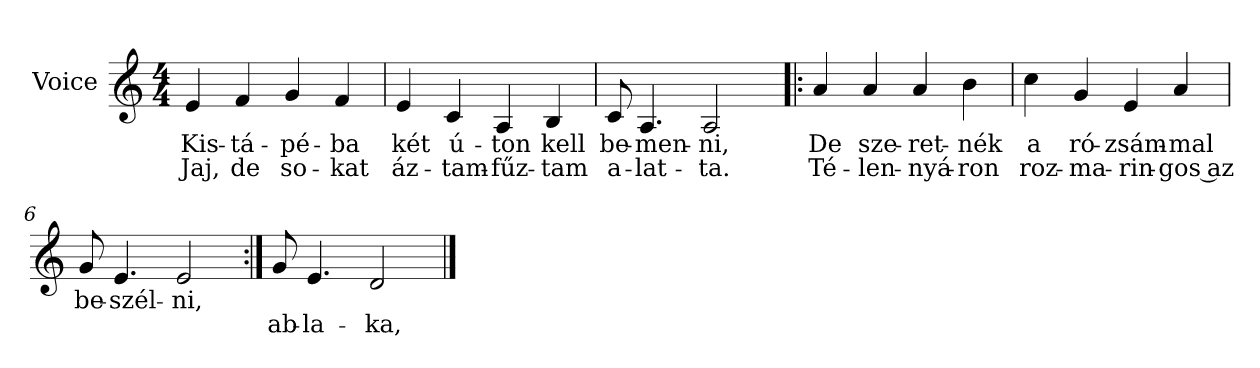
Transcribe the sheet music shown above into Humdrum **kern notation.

**kern	**text	**text
*part1	*part1	*part1
*staff1	*staff1	*staff1
*I"Voice	*	*
*clefG2	*	*
*k[]	*	*
*C:	*	*
*M4/4	*	*
=1	=1	=1
4e/	Kis-	Jaj,
4f/	-tá-	de
4g/	-pé-	so-
4f/	-ba	-kat
=2	=2	=2
4e/	két	áz-
4c/	ú-	tam-
4A/	-ton	-fűz-
4B/	kell	-tam
=3	=3	=3
8c/	be-	a-
4.A/	-men-	-lat-
2A/	-ni,	-ta.
=4!|:	=4!|:	=4!|:
4a/	De	Té-
4a/	sze-	len-
4a/	-ret-	nyá-
4b\	-nék	-ron
=5	=5	=5
4cc\	a	roz-
4g/	ró-	-ma-
4e/	-zsám-	-rin-
4a/	-mal	-gos az
=6	=6	=6
8g/	be-	.
4.e/	-szél-	.
2e/	-ni,	.
=7:|!	=7:|!	=7:|!
8g/	.	ab-
4.e/	.	-la-
2d/	.	-ka,
==	==	==
*-	*-	*-
